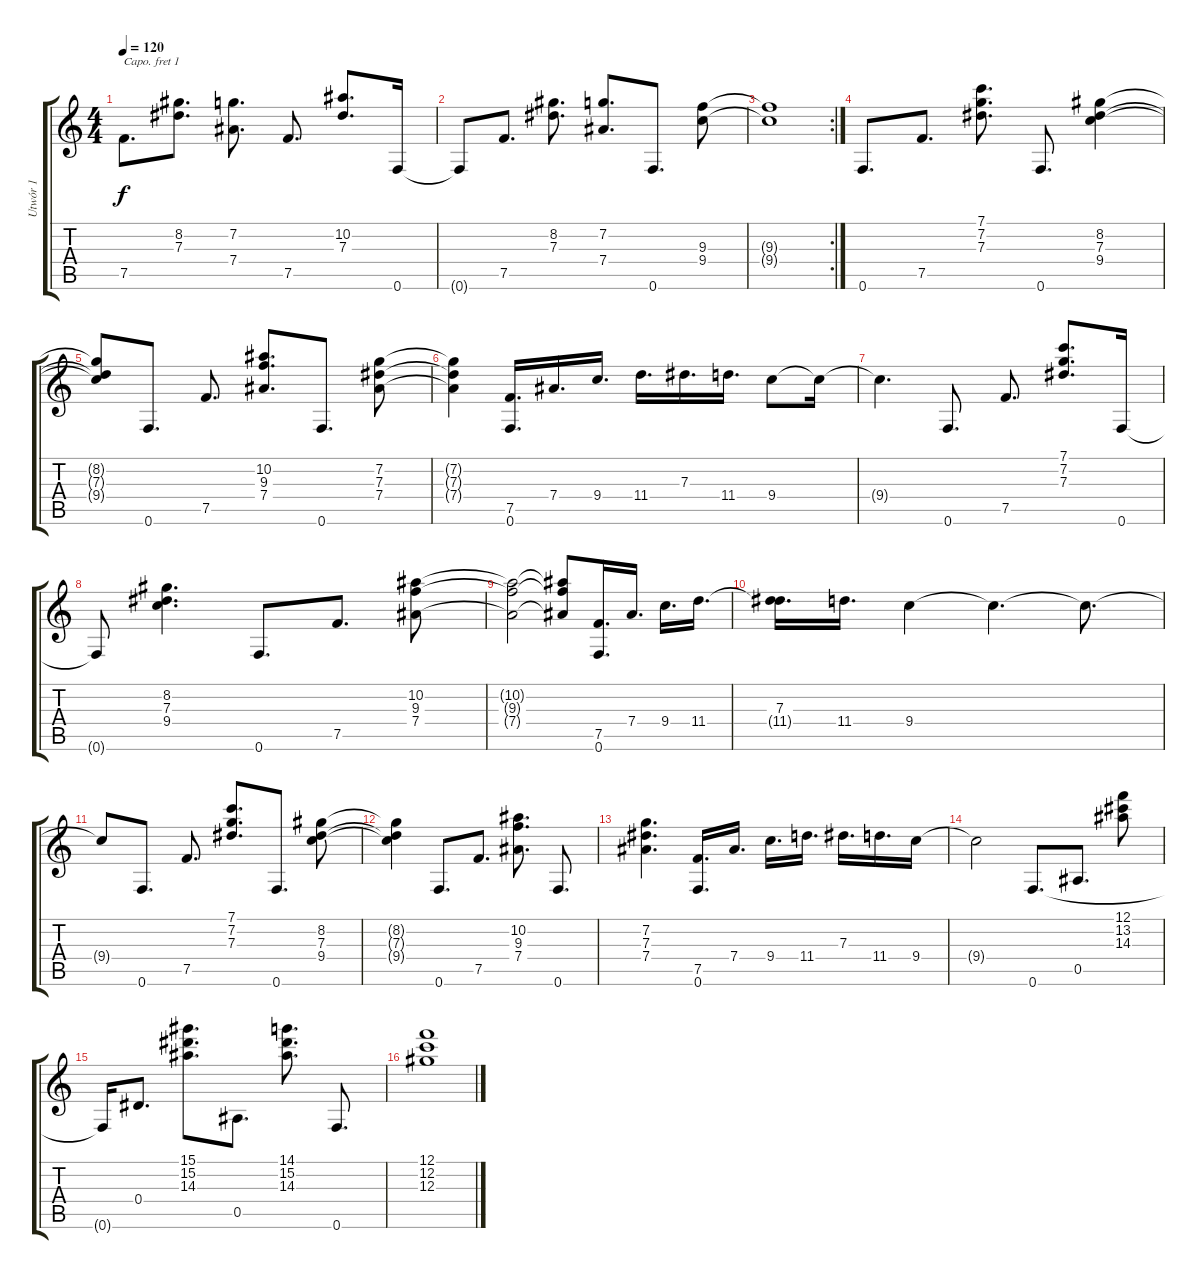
\track ("Utwór 1" "Utwór 1") {instrument acousticguitarsteel}
\staff {score tabs}
\capo 1
\tuning (E4 B3 G3 D3 A2 E2) {hide}
\ts (4 4)
\tempo 120
\clef g2
\ks c
7.5.8{d dy f} (8.2 7.3).8{d} (7.2 7.4).8{d} 7.5.8{d} (10.2 7.3).8{d} 0.6.16 |
0.6{t}.8 7.5.8{d} (8.2 7.3).8{d} (7.2 7.4).8{d} 0.6.8{d} (9.3 9.4).8 |
\rc 2
(9.3{t} 9.4{t}).1 |
0.6.8{d} 7.5.8{d} (7.1 7.2 7.3).8{d} 0.6.8{d} (8.2 7.3 9.4).4 |
(8.2{t} 7.3{t} 9.4{t}).8 0.6.8{d} 7.5.8{d} (10.2 9.3 7.4).8{d} 0.6.8{d} (7.2 7.3 7.4).8 |
(7.2{t} 7.3{t} 7.4{t}).4 (7.5 0.6).16{d} 7.4.16{d} 9.4.16{d} 11.4.16{d} 7.3.16{d} 11.4.16{d} 9.4.8 9.4{t}.16 |
9.4{t}.4{d} 0.6.8{d} 7.5.8{d} (7.1 7.2 7.3).8{d} 0.6.16 |
0.6{t}.8 (8.2 7.3 9.4).4{d} 0.6.8{d} 7.5.8{d} (10.2 9.3 7.4).8 |
(10.2{t} 9.3{t} 7.4{t}).2 (10.2{t} 9.3{t} 7.4{t}).8 (7.5 0.6).16{d} 7.4.16{d} 9.4.16{d} 11.4.16{d} |
(7.3 11.4{t}).16{d} 11.4.16{d} 9.4.4 9.4{t}.4{d} 9.4{t}.8{d} |
9.4{t}.8 0.6.8{d} 7.5.8{d} (7.1 7.2 7.3).8{d} 0.6.8{d} (8.2 7.3 9.4).8 |
(8.2{t} 7.3{t} 9.4{t}).4 0.6.8{d} 7.5.8{d} (10.2 9.3 7.4).8{d} 0.6.8{d} |
(7.2 7.3 7.4).4{d} (7.5 0.6).16{d} 7.4.16{d} 9.4.16{d} 11.4.16{d} 7.3.16{d} 11.4.16{d} 9.4.16 |
9.4{t}.2 0.6.8{d} 0.5.8{d} (12.1 13.2 14.3).8 |
0.6{t}.16 0.4.8{d} (15.1 15.2 14.3).8{d} 0.5.8{d} (14.1 15.2 14.3).8{d} 0.6.8{d} |
(12.1 12.2 12.3).1
